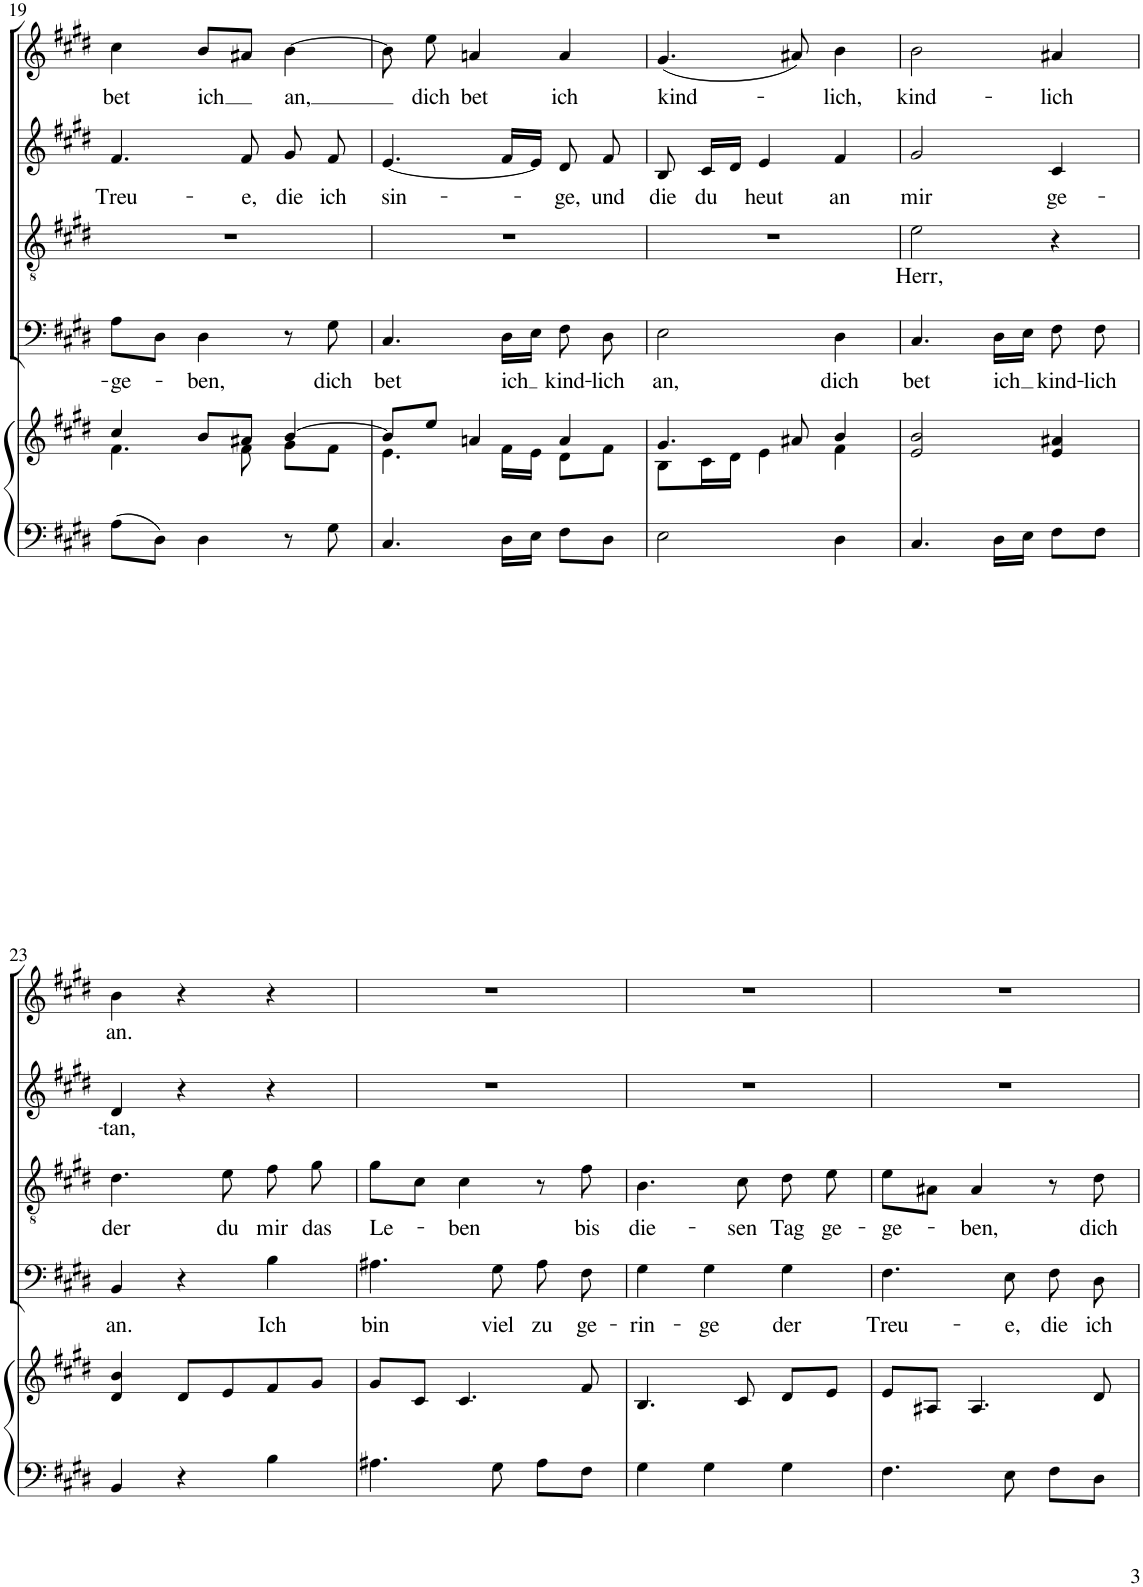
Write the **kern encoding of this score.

**kern	**kern	**kern	**text	**kern	**text	**kern	**text	**kern	**text
*part5	*part5	*part4	*part4	*part3	*part3	*part2	*part2	*part1	*part1
*staff6	*staff5	*staff4	*staff4	*staff3	*staff3	*staff2	*staff2	*staff1	*staff1
*I"Pianoforte	*	*I"Basso	*	*I"Tenore	*	*I"Alto	*	*I"Soprano	*
*I'Pno	*	*	*	*	*	*	*	*	*
!!LO:PB:g=z
*clefF4	*clefG2	*clefF4	*	*clefGv2	*	*clefG2	*	*clefG2	*
*k[f#c#g#d#]	*k[f#c#g#d#]	*k[f#c#g#d#]	*	*k[f#c#g#d#]	*	*k[f#c#g#d#]	*	*k[f#c#g#d#]	*
*M3/4	*M3/4	*M3/4	*	*M3/4	*	*M3/4	*	*M3/4	*
=19	=19	=19	=19	=19	=19	=19	=19	=19	=19
*	*^	*	*	*	*	*	*	*	*
!	!	!	!	!LO:LY:b	!	!	!	!LO:LY:b	!	!LO:LY:b
8A\L	4cc#/	4.f#\	8A\L	-ge-	2.r	.	4.f#/	Treu-	4cc#\	bet
8D#\J	.	.	8D#\J	.	.	.	.	.	.	.
!	!	!	!	!LO:LY:b	!	!	!	!	!	!LO:LY:b
4D#\	8b/L	.	4D#\	-ben,	.	.	.	.	8b/L	ich
!	!	!	!	!	!	!	!	!LO:LY:b	!	!
.	8a#X/J	8f#\	.	.	.	.	8f#/	-e,	8a#X/J	.
!	!	!	!	!	!	!	!	!LO:LY:b	!	!LO:LY:b
8r	[4b/	8g#\L	8r	.	.	.	8g#/	die	[4b\	an,
!	!	!	!	!LO:LY:b	!	!	!	!LO:LY:b	!	!
8G#\	.	8f#\J	8G#\	dich	.	.	8f#/	ich	.	.
=20	=20	=20	=20	=20	=20	=20	=20	=20	=20	=20
!	!	!	!	!LO:LY:b	!	!	!	!LO:LY:b	!	!
4.C#/	8b/L]	4.e\	4.C#/	bet	2.r	.	[4.e/	sin-	8b\]	.
!	!	!	!	!	!	!	!	!	!	!LO:LY:b
.	8ee/J	.	.	.	.	.	.	.	8ee\	dich
!	!	!	!	!	!	!	!	!	!	!LO:LY:b
.	4an/	.	.	.	.	.	.	.	4an/	bet
!	!	!	!	!LO:LY:b	!	!	!	!	!	!
16D#\LL	.	16f#\LL	16D#\LL	ich	.	.	16f#/LL	.	.	.
16E\JJ	.	16e\JJ	16E\JJ	.	.	.	16e/JJ]	.	.	.
!	!	!	!	!LO:LY:b	!	!	!	!LO:LY:b	!	!LO:LY:b
8F#\L	4a/	8d#\L	8F#\	kind-	.	.	8d#/	-ge,	4a/	ich
!	!	!	!	!LO:LY:b	!	!	!	!LO:LY:b	!	!
8D#\J	.	8f#\J	8D#\	-lich	.	.	8f#/	und	.	.
=21	=21	=21	=21	=21	=21	=21	=21	=21	=21	=21
!	!	!	!	!LO:LY:b	!	!	!	!LO:LY:b	!	!LO:LY:b
2E\	4.g#/	8B\L	2E\	an,	2.r	.	8B/	die	(4.g#/	kind-
!	!	!	!	!	!	!	!	!LO:LY:b	!	!
.	.	16c#\L	.	.	.	.	16c#/LL	du	.	.
.	.	16d#\JJ	.	.	.	.	16d#/JJ	.	.	.
!	!	!	!	!	!	!	!	!LO:LY:b	!	!
.	.	4e\	.	.	.	.	4e/	heut	.	.
.	8a#X/	.	.	.	.	.	.	.	8a#X/)	.
!	!	!	!	!LO:LY:b	!	!	!	!LO:LY:b	!	!LO:LY:b
4D#\	4b/	4f#\	4D#\	dich	.	.	4f#/	an	4b\	-lich,
=22	=22	=22	=22	=22	=22	=22	=22	=22	=22	=22
!	!	!	!	!LO:LY:b	!	!LO:LY:b	!	!LO:LY:b	!	!LO:LY:b
*	*v	*v	*	*	*	*	*	*	*	*
4.C#/	2e/ 2b/	4.C#/	bet	2e\	Herr,	2g#/	mir	2b\	kind-
!	!	!	!LO:LY:b	!	!	!	!	!	!
16D#\LL	.	16D#\LL	ich	.	.	.	.	.	.
16E\JJ	.	16E\JJ	.	.	.	.	.	.	.
!	!	!	!LO:LY:b	!	!	!	!LO:LY:b	!	!LO:LY:b
8F#\L	4e/ 4a#X/	8F#\	kind-	4r	.	4c#/	ge-	4a#X/	-lich
!	!	!	!LO:LY:b	!	!	!	!	!	!
8F#\J	.	8F#\	-lich	.	.	.	.	.	.
!!LO:LB:g=z
=23	=23	=23	=23	=23	=23	=23	=23	=23	=23
!	!	!	!LO:LY:b	!	!LO:LY:b	!	!LO:LY:b	!	!LO:LY:b
4BB/	4d#/ 4b/	4BB/	-an.	4.d#\	der	4d#/	-tan,	4b\	an.
4r	8d#/L	4r	.	.	.	4r	.	4r	.
!	!	!	!	!	!LO:LY:b	!	!	!	!
.	8e/	.	.	8e\	du	.	.	.	.
!	!	!	!LO:LY:b	!	!LO:LY:b	!	!	!	!
4B\	8f#/	4B\	Ich	8f#\	mir	4r	.	4r	.
!	!	!	!	!	!LO:LY:b	!	!	!	!
.	8g#/J	.	.	8g#\	das	.	.	.	.
=24	=24	=24	=24	=24	=24	=24	=24	=24	=24
!	!	!	!LO:LY:b	!	!LO:LY:b	!	!	!	!
4.A#X\	8g#/L	4.A#X\	bin	8g#\L	Le-	2.r	.	2.r	.
.	8c#/J	.	.	8c#\J	.	.	.	.	.
!	!	!	!	!	!LO:LY:b	!	!	!	!
.	4.c#/	.	.	4c#\	-ben	.	.	.	.
!	!	!	!LO:LY:b	!	!	!	!	!	!
8G#\	.	8G#\	viel	.	.	.	.	.	.
!	!	!	!LO:LY:b	!	!	!	!	!	!
8A#\L	.	8A#\	zu	8r	.	.	.	.	.
!	!	!	!LO:LY:b	!	!LO:LY:b	!	!	!	!
8F#\J	8f#/	8F#\	ge-	8f#\	bis	.	.	.	.
=25	=25	=25	=25	=25	=25	=25	=25	=25	=25
!	!	!	!LO:LY:b	!	!LO:LY:b	!	!	!	!
4G#\	4.B/	4G#\	-rin-	4.B\	die-	2.r	.	2.r	.
!	!	!	!LO:LY:b	!	!	!	!	!	!
4G#\	.	4G#\	-ge	.	.	.	.	.	.
!	!	!	!	!	!LO:LY:b	!	!	!	!
.	8c#/	.	.	8c#\	-sen	.	.	.	.
!	!	!	!LO:LY:b	!	!LO:LY:b	!	!	!	!
4G#\	8d#/L	4G#\	der	8d#\	Tag	.	.	.	.
!	!	!	!	!	!LO:LY:b	!	!	!	!
.	8e/J	.	.	8e\	ge-	.	.	.	.
=26	=26	=26	=26	=26	=26	=26	=26	=26	=26
!	!	!	!LO:LY:b	!	!LO:LY:b	!	!	!	!
4.F#\	8e/L	4.F#\	Treu-	8e\L	-ge-	2.r	.	2.r	.
.	8A#X/J	.	.	8A#X\J	.	.	.	.	.
!	!	!	!	!	!LO:LY:b	!	!	!	!
.	4.A#/	.	.	4A#/	-ben,	.	.	.	.
!	!	!	!LO:LY:b	!	!	!	!	!	!
8E\	.	8E\	-e,	.	.	.	.	.	.
!	!	!	!LO:LY:b	!	!	!	!	!	!
8F#\L	.	8F#\	die	8r	.	.	.	.	.
!	!	!	!LO:LY:b	!	!LO:LY:b	!	!	!	!
8D#\J	8d#/	8D#\	ich	8d#\	dich	.	.	.	.
=	=	=	=	=	=	=	=	=	=
*-	*-	*-	*-	*-	*-	*-	*-	*-	*-
